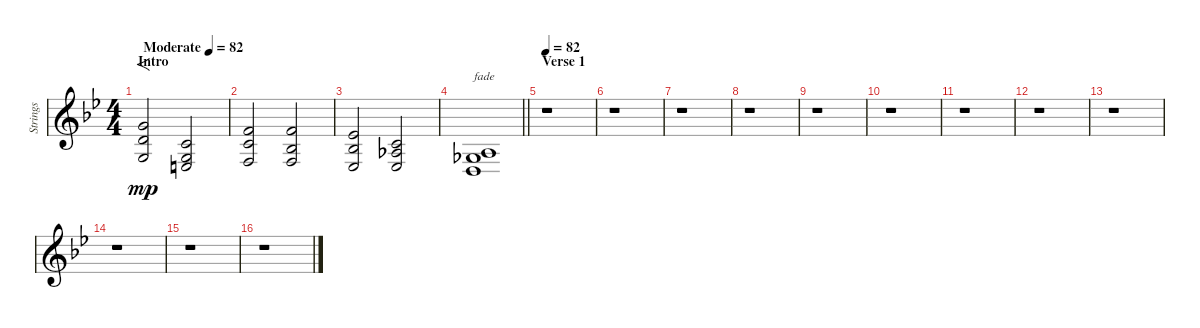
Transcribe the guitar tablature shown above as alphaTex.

\track ("Strings" "Strings") {instrument stringensemble1}
\staff {score}
\tuning (E4 B3 G3 D3 A2 E2) {hide}
\ts (4 4)
\section ("" "Intro")
\tempo (82 "Moderate")
\tempo 74
\tempo (82 "Moderate")
\clef g2
\ks gminor
(12.3 12.4 10.5).2{f dy mp instrument stringensemble1} (10.4 10.5 12.6).2 |
(10.3 10.4 8.5).2 (10.3 8.4 8.5).2 |
(8.3 8.4 6.5).2 (5.3 6.4 6.5).2 |
\barLineRight lightlight
(7.4 9.5 10.6).1{txt "fade"} |
\section ("" "Verse 1")
\tempo 82
r.1 |
r.1 |
r.1 |
r.1 |
r.1 |
r.1 |
r.1 |
r.1 |
r.1 |
r.1 |
r.1 |
r.1
